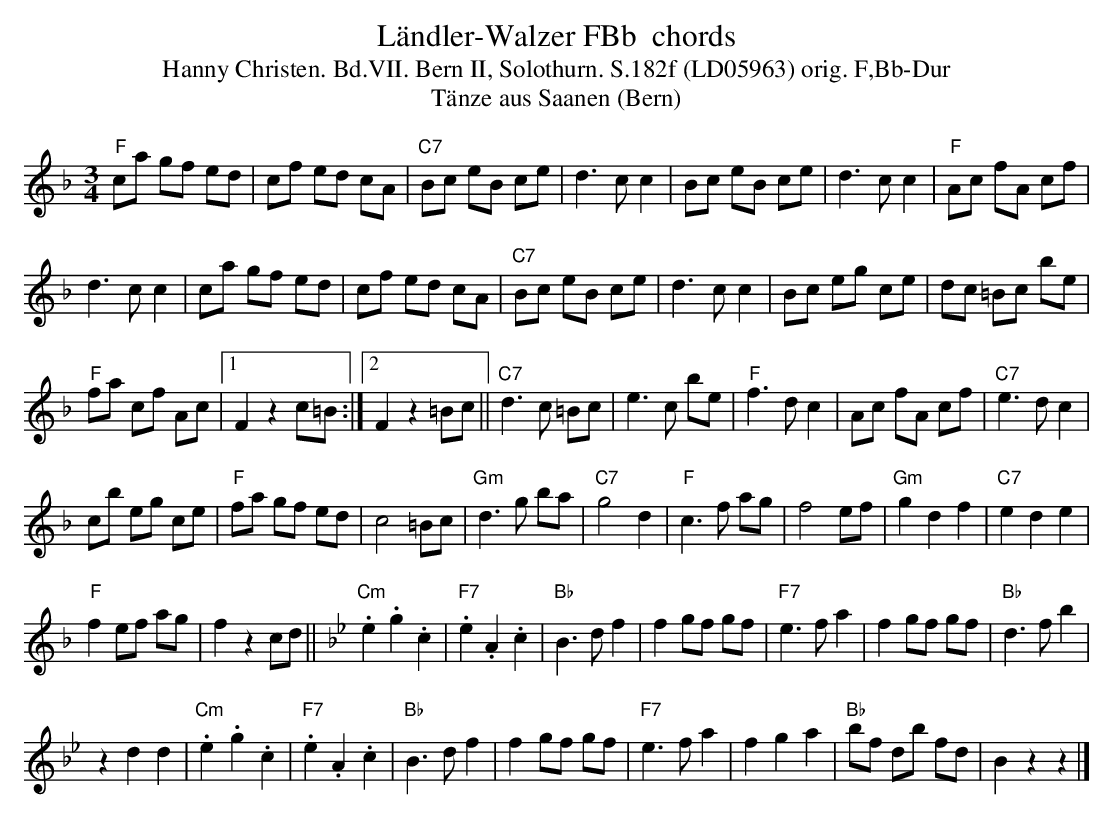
X:1
T:  L\"andler-Walzer FBb  chords
T:Hanny Christen. Bd.VII. Bern II, Solothurn. S.182f (LD05963) orig. F,Bb-Dur
T: T\"anze aus Saanen (Bern)
M:3/4
L:1/8
K:F %%MIDI gchordon
"F"ca gf ed | cf ed cA | "C7"Bc eB ce | d3cc2 | Bc eB ce | d3cc2 | "F"Ac fA cf |
d3cc2 | ca gf ed | cf ed cA | "C7"Bc eB ce | d3cc2 | Bc eg ce | dc =Bc be |
"F"fa cf Ac |1 F2z2c=B :|2 F2z2 =Bc || "C7"d3c =Bc | e3c be | "F"f3dc2 | Ac fA cf | "C7"e3dc2 |
cb eg ce | "F"fa gf ed | c4=Bc | "Gm"d3g ba | "C7"g4d2 | "F"c3f ag | f4 ef | "Gm"g2d2f2 | "C7"e2d2e2 |
"F"f2 ef ag | f2z2cd || [K:Bb] [L:1/4] "Cm".e.g.c | "F7".e.A.c | "Bb"B>df | f g/f/ g/f/ | "F7"e>fa | f g/f/ g/f/ | "Bb"d>fb |
zdd | "Cm".e.g.c | "F7".e.A.c | "Bb"B>d f | f g/f/ g/f/ | "F7"e>fa | fga | "Bb"b/f/ d/b/ f/d/ | Bzz |]
